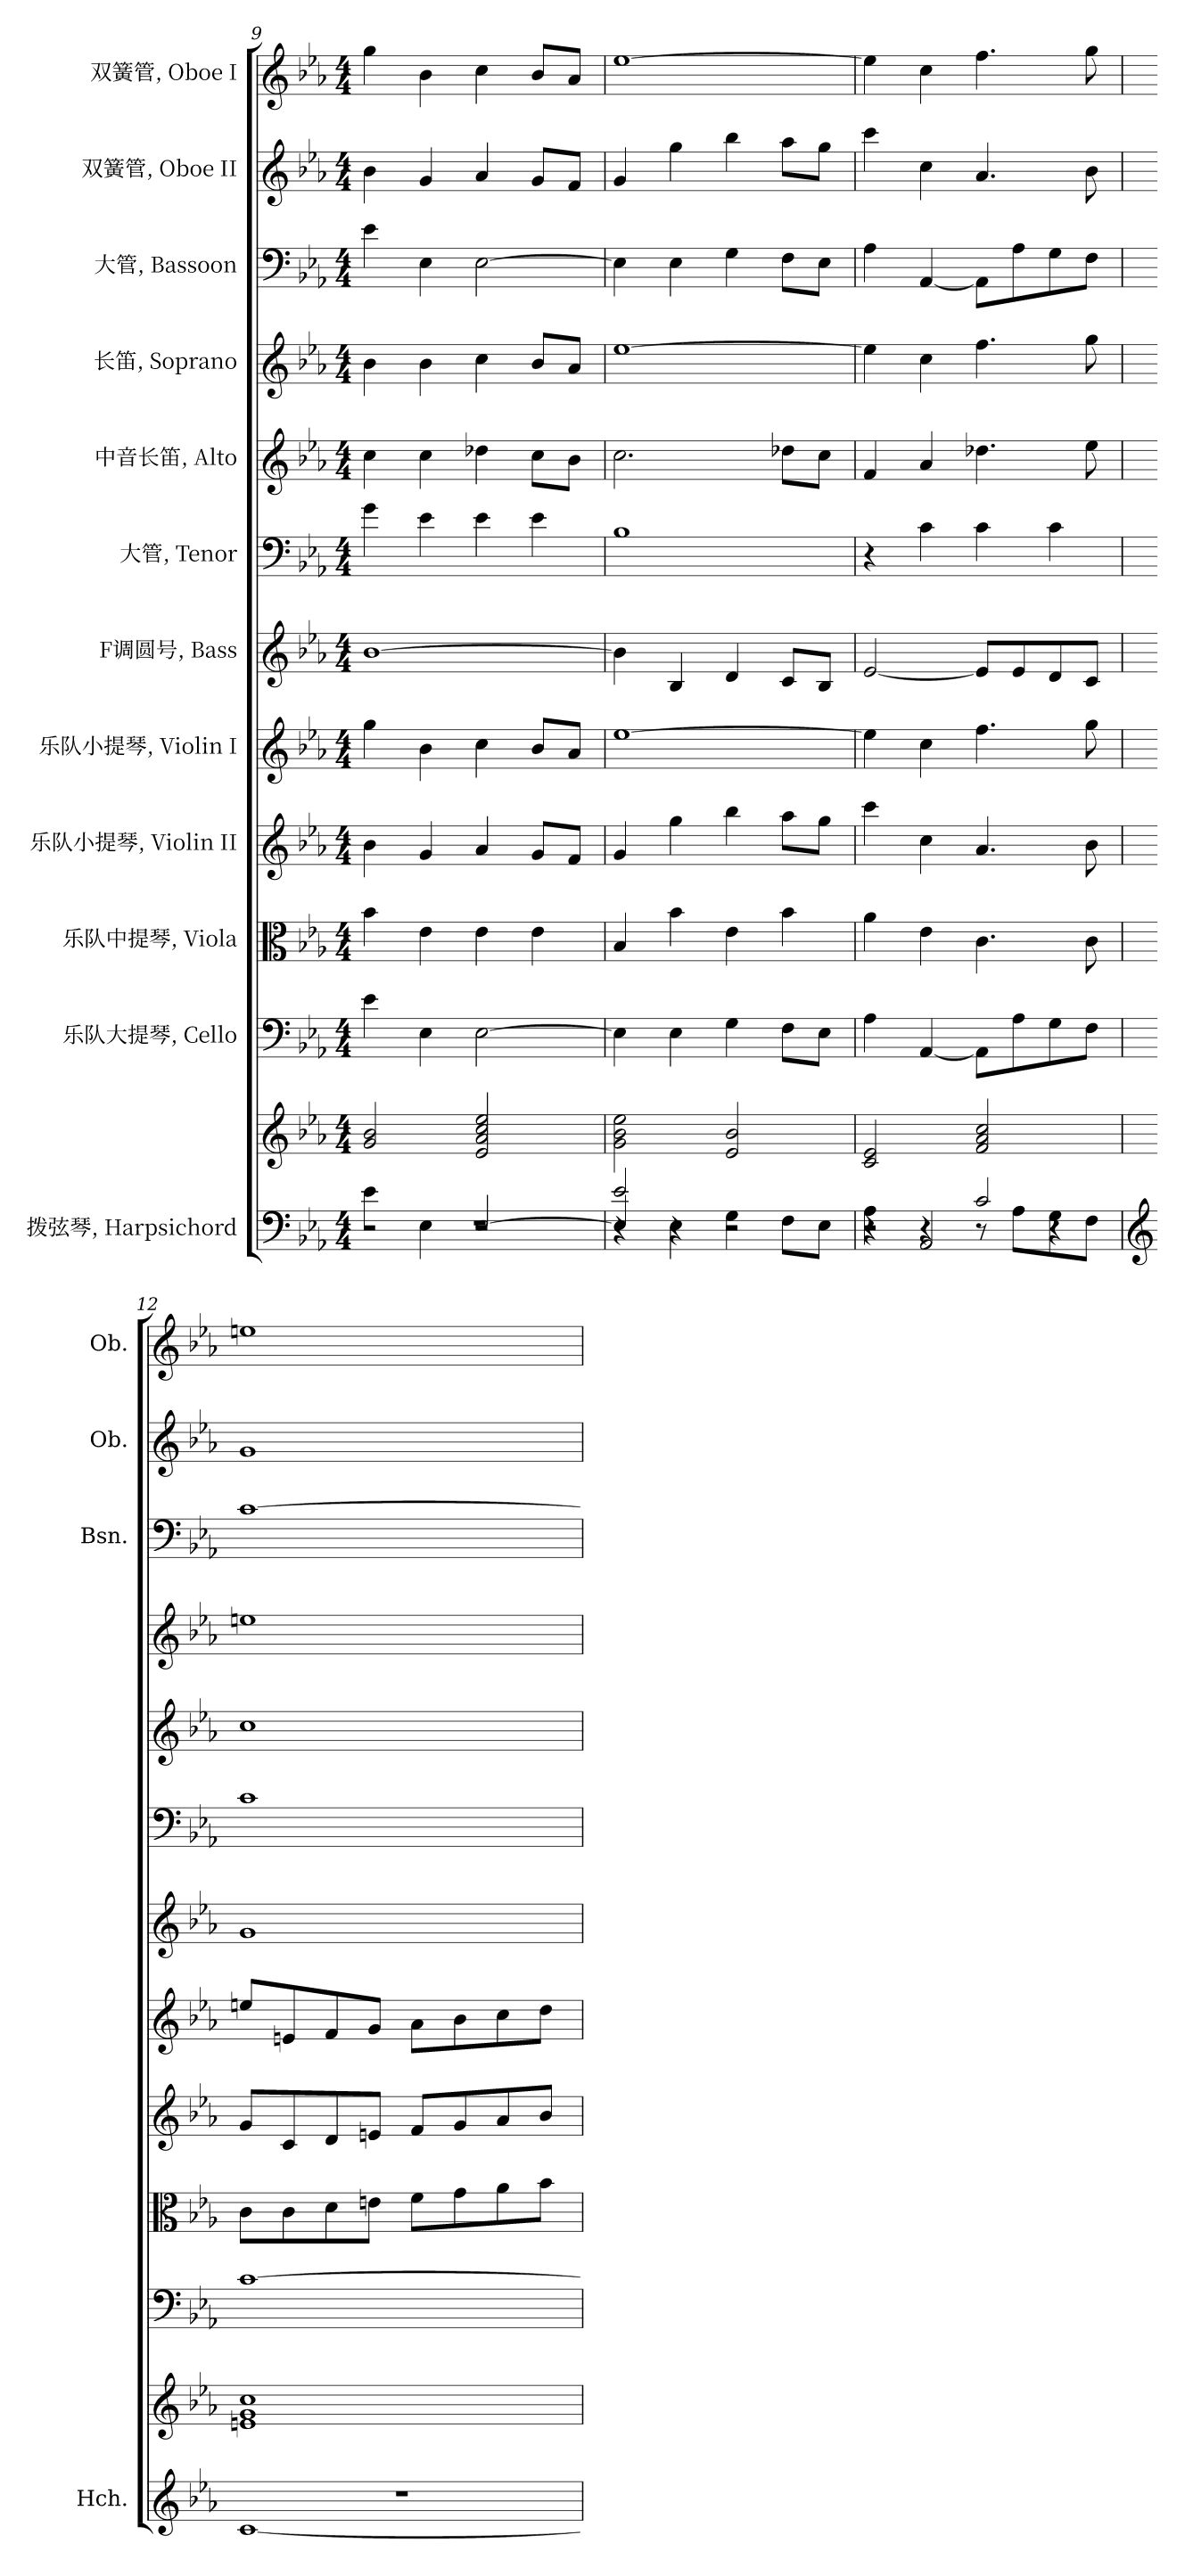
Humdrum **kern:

**kern	**kern	**kern	**kern	**kern	**kern	**kern	**kern	**kern	**kern	**kern	**kern	**kern
*part12	*part12	*part11	*part10	*part9	*part8	*part7	*part6	*part5	*part4	*part3	*part2	*part1
*staff13	*staff12	*staff11	*staff10	*staff9	*staff8	*staff7	*staff6	*staff5	*staff4	*staff3	*staff2	*staff1
*I"拨弦琴, Harpsichord	*	*I"乐队大提琴, Cello	*I"乐队中提琴, Viola	*I"乐队小提琴, Violin II	*I"乐队小提琴, Violin I	*I"F调圆号, Bass	*I"大管, Tenor	*I"中音长笛, Alto	*I"长笛, Soprano	*I"大管, Bassoon	*I"双簧管, Oboe II	*I"双簧管, Oboe I
*I'Hch.	*	*	*	*	*	*	*	*	*	*I'Bsn.	*I'Ob.	*I'Ob.
!!LO:PB:g=z
*clefF4	*clefG2	*clefF4	*clefC3	*clefG2	*clefG2	*clefG2	*clefF4	*clefG2	*clefG2	*clefF4	*clefG2	*clefG2
*	*	*	*	*	*	*ITrd4c7	*	*ITrd3c5	*	*	*	*
*k[b-e-a-]	*k[b-e-a-]	*k[b-e-a-]	*k[b-e-a-]	*k[b-e-a-]	*k[b-e-a-]	*k[b-e-a-d-]	*k[b-e-a-]	*k[b-e-]	*k[b-e-a-]	*k[b-e-a-]	*k[b-e-a-]	*k[b-e-a-]
*M4/4	*M4/4	*M4/4	*M4/4	*M4/4	*M4/4	*M4/4	*M4/4	*M4/4	*M4/4	*M4/4	*M4/4	*M4/4
=9	=9	=9	=9	=9	=9	=9	=9	=9	=9	=9	=9	=9
*^	*	*	*	*	*	*	*	*	*	*	*	*
*	*^	*	*	*	*	*	*	*	*	*	*	*	*
1r	4e-\	2r	2g/ 2b-/	4e-\	4b-\	4b-\	4gg\	[1e-	4g\	4g\	4b-\	4e-\	4b-\	4gg\
.	4E-\	.	.	4E-\	4e-\	4g/	4b-\	.	4e-\	4g\	4b-\	4E-\	4g/	4b-\
.	2r	[2E-/	2e-/ 2a-/ 2cc/ 2ee-/	[2E-\	4e-\	4a-/	4cc\	.	4e-\	4a-X\	4cc\	[2E-\	4a-/	4cc\
.	.	.	.	.	4e-\	8g/L	8b-/L	.	4e-\	8g\L	8b-/L	.	8g/L	8b-/L
.	.	.	.	.	.	8f/J	8a-/J	.	.	8f\J	8a-/J	.	8f/J	8a-/J
=10	=10	=10	=10	=10	=10	=10	=10	=10	=10	=10	=10	=10	=10	=10
2e-/	4r	4E-/]	2g\ 2b-\ 2ee-\	4E-\]	4B-/	4g/	[1ee-	4e-\]	1B-	2.g\	[1ee-	4E-\]	4g/	[1ee-
.	4E-\	4r	.	4E-\	4b-\	4gg\	.	4E-/	.	.	.	4E-\	4gg\	.
2r	4G\	2r	2e-/ 2b-/	4G\	4e-\	4bb-\	.	4G/	.	.	.	4G\	4bb-\	.
.	8F\L	.	.	8F\L	4b-\	8aa-\L	.	8F/L	.	8a-X\L	.	8F\L	8aa-\L	.
.	8E-\J	.	.	8E-\J	.	8gg\J	.	8E-/J	.	8g\J	.	8E-\J	8gg\J	.
=11	=11	=11	=11	=11	=11	=11	=11	=11	=11	=11	=11	=11	=11	=11
2r	4A-\	4r	2c/ 2e-/	4A-\	4a-\	4ccc\	4ee-\]	[2A-/	4r	4c/	4ee-\]	4A-\	4ccc\	4ee-\]
.	4r	2AA-/	.	[4AA-/	4e-\	4cc\	4cc\	.	4c\	4e-/	4cc\	[4AA-/	4cc\	4cc\
2c/	8r	.	2f/ 2a-/ 2cc/	8AA-\L]	4.c\	4.a-/	4.ff\	8A-/L]	4c\	4.a-X\	4.ff\	8AA-\L]	4.a-/	4.ff\
.	8A-\L	.	.	8A-\	.	.	.	8A-/	.	.	.	8A-\	.	.
.	8G\	4r	.	8G\	.	.	.	8G/	4c\	.	.	8G\	.	.
.	8F\J	.	.	8F\J	8c\	8b-\	8gg\	8F/J	.	8b-\	8gg\	8F\J	8b-\	8gg\
*v	*v	*v	*	*	*	*	*	*	*	*	*	*	*	*
=12	=12	=12	=12	=12	=12	=12	=12	=12	=12	=12	=12	=12
*clefG2	*	*	*	*	*	*	*	*	*	*	*	*
*^	*	*	*	*	*	*	*	*	*	*	*	*
1r	[1c	1en 1g 1cc	[1c	8c\L	8g/L	8een/L	1c	1c	1g	1een	[1c	1g	1een
.	.	.	.	8c\	8c/	8en/	.	.	.	.	.	.	.
.	.	.	.	8d\	8d/	8f/	.	.	.	.	.	.	.
.	.	.	.	8en\J	8en/J	8g/J	.	.	.	.	.	.	.
.	.	.	.	8f\L	8f/L	8a-\L	.	.	.	.	.	.	.
.	.	.	.	8g\	8g/	8b-\	.	.	.	.	.	.	.
.	.	.	.	8a-\	8a-/	8cc\	.	.	.	.	.	.	.
.	.	.	.	8b-\J	8b-/J	8dd\J	.	.	.	.	.	.	.
*v	*v	*	*	*	*	*	*	*	*	*	*	*	*
=	=	=	=	=	=	=	=	=	=	=	=	=
*-	*-	*-	*-	*-	*-	*-	*-	*-	*-	*-	*-	*-
